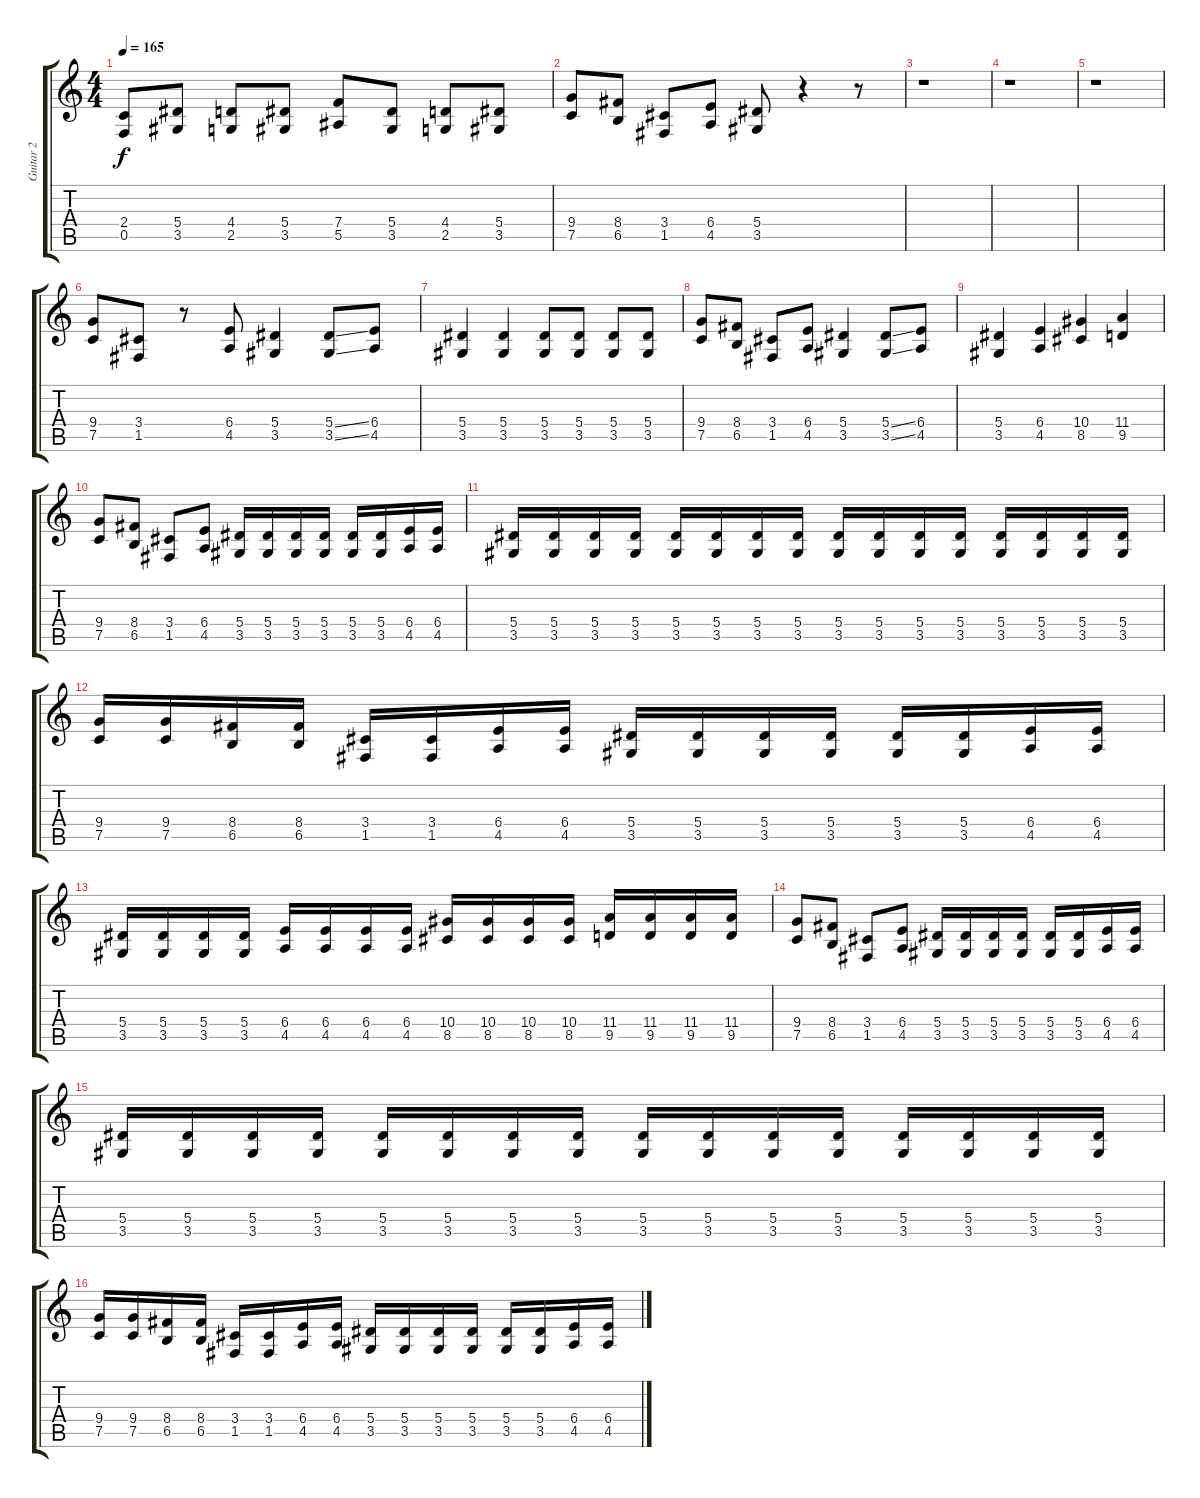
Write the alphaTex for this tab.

\track ("Guitar 2" "Guitar 2") {instrument distortionguitar}
\staff {score tabs}
\tuning (C4 G3 Eb3 Bb2 F2 C2) {hide}
\ts (4 4)
\tempo 165
\clef g2
\ks c
(2.4 0.5).8{dy f} (5.4 3.5).8 (4.4 2.5).8 (5.4 3.5).8 (7.4 5.5).8 (5.4 3.5).8 (4.4 2.5).8 (5.4 3.5).8 |
(9.4 7.5).8 (8.4 6.5).8 (3.4 1.5).8 (6.4 4.5).8 (5.4 3.5).8 r.4 r.8 |
r.1 |
r.1 |
r.1 |
(9.4 7.5).8 (3.4 1.5).8 r.8 (6.4 4.5).8 (5.4 3.5).4 (5.4{ss} 3.5{ss}).8 (6.4 4.5).8 |
(5.4 3.5).4 (5.4 3.5).4 (5.4 3.5).8 (5.4 3.5).8 (5.4 3.5).8 (5.4 3.5).8 |
(9.4 7.5).8 (8.4 6.5).8 (3.4 1.5).8 (6.4 4.5).8 (5.4 3.5).4 (5.4{ss} 3.5{ss}).8 (6.4 4.5).8 |
(5.4 3.5).4 (6.4 4.5).4 (10.4 8.5).4 (11.4 9.5).4 |
(9.4 7.5).8 (8.4 6.5).8 (3.4 1.5).8 (6.4 4.5).8 (5.4 3.5).16 (5.4 3.5).16 (5.4 3.5).16 (5.4 3.5).16 (5.4 3.5).16 (5.4 3.5).16 (6.4 4.5).16 (6.4 4.5).16 |
(5.4 3.5).16 (5.4 3.5).16 (5.4 3.5).16 (5.4 3.5).16 (5.4 3.5).16 (5.4 3.5).16 (5.4 3.5).16 (5.4 3.5).16 (5.4 3.5).16 (5.4 3.5).16 (5.4 3.5).16 (5.4 3.5).16 (5.4 3.5).16 (5.4 3.5).16 (5.4 3.5).16 (5.4 3.5).16 |
(9.4 7.5).16 (9.4 7.5).16 (8.4 6.5).16 (8.4 6.5).16 (3.4 1.5).16 (3.4 1.5).16 (6.4 4.5).16 (6.4 4.5).16 (5.4 3.5).16 (5.4 3.5).16 (5.4 3.5).16 (5.4 3.5).16 (5.4 3.5).16 (5.4 3.5).16 (6.4 4.5).16 (6.4 4.5).16 |
(5.4 3.5).16 (5.4 3.5).16 (5.4 3.5).16 (5.4 3.5).16 (6.4 4.5).16 (6.4 4.5).16 (6.4 4.5).16 (6.4 4.5).16 (10.4 8.5).16 (10.4 8.5).16 (10.4 8.5).16 (10.4 8.5).16 (11.4 9.5).16 (11.4 9.5).16 (11.4 9.5).16 (11.4 9.5).16 |
(9.4 7.5).8 (8.4 6.5).8 (3.4 1.5).8 (6.4 4.5).8 (5.4 3.5).16 (5.4 3.5).16 (5.4 3.5).16 (5.4 3.5).16 (5.4 3.5).16 (5.4 3.5).16 (6.4 4.5).16 (6.4 4.5).16 |
(5.4 3.5).16 (5.4 3.5).16 (5.4 3.5).16 (5.4 3.5).16 (5.4 3.5).16 (5.4 3.5).16 (5.4 3.5).16 (5.4 3.5).16 (5.4 3.5).16 (5.4 3.5).16 (5.4 3.5).16 (5.4 3.5).16 (5.4 3.5).16 (5.4 3.5).16 (5.4 3.5).16 (5.4 3.5).16 |
(9.4 7.5).16 (9.4 7.5).16 (8.4 6.5).16 (8.4 6.5).16 (3.4 1.5).16 (3.4 1.5).16 (6.4 4.5).16 (6.4 4.5).16 (5.4 3.5).16 (5.4 3.5).16 (5.4 3.5).16 (5.4 3.5).16 (5.4 3.5).16 (5.4 3.5).16 (6.4 4.5).16 (6.4 4.5).16
